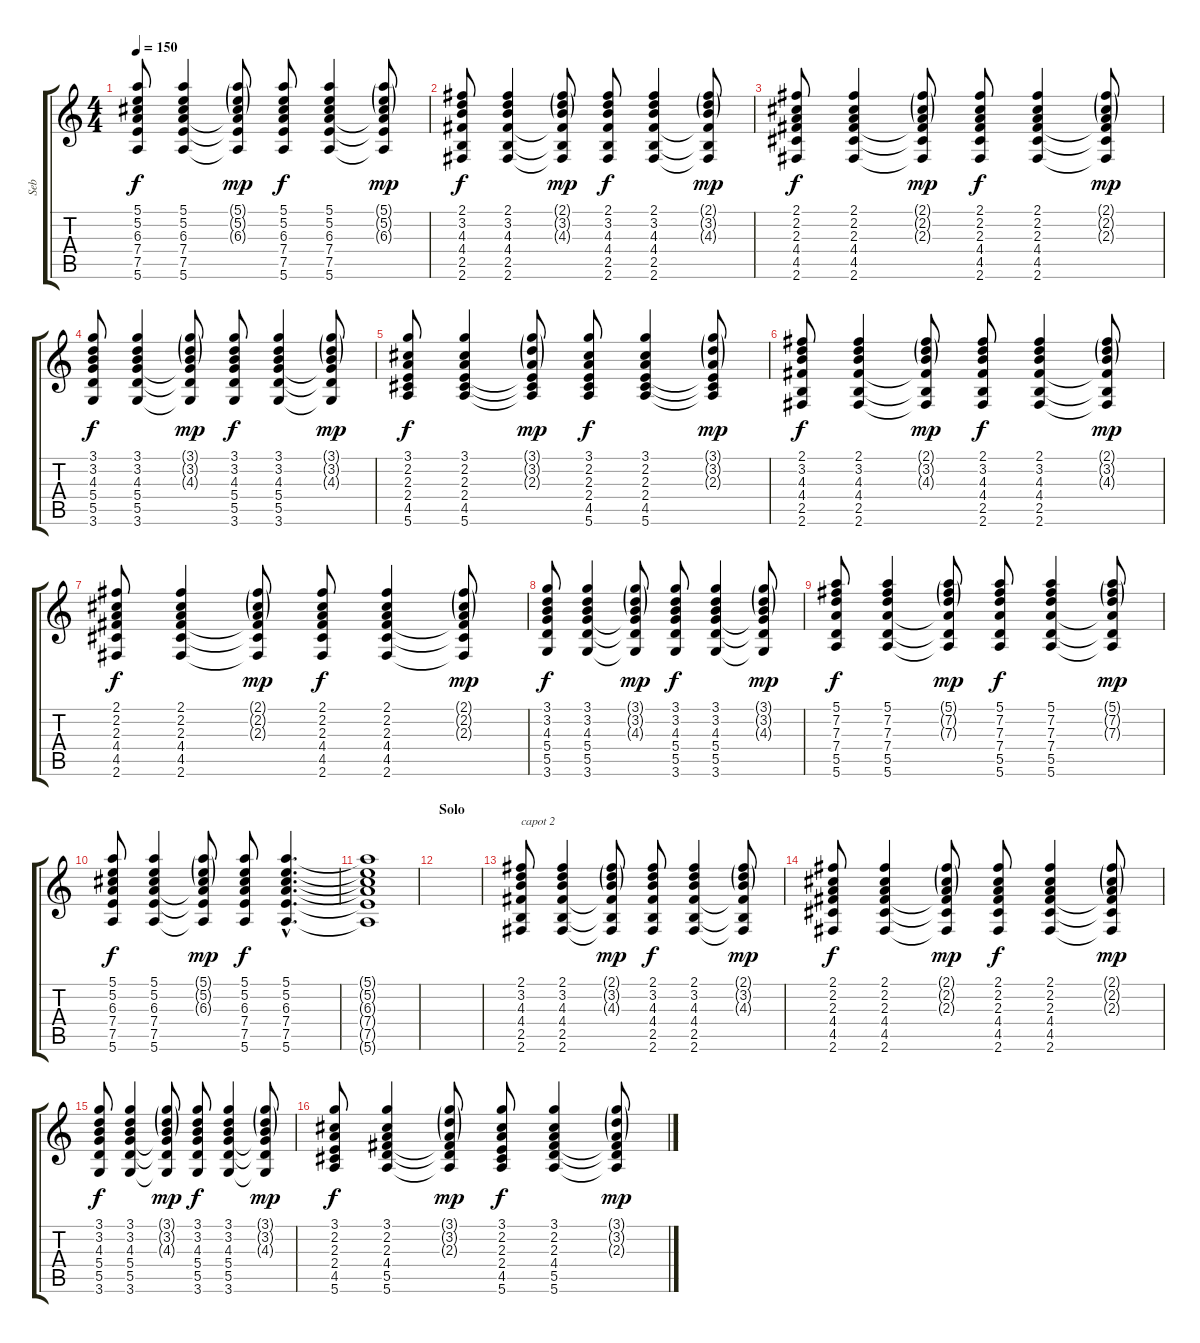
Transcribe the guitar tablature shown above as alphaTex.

\track ("Seb" "Seb") {instrument acousticguitarnylon}
\staff {score tabs}
\tuning (E4 B3 G3 D3 A2 E2) {hide}
\ts (4 4)
\tempo 150
\clef g2
\ks c
(5.1 5.2 6.3 7.4 7.5 5.6).8{dy f} (5.1 5.2 6.3 7.4 7.5 5.6).4 (5.1{g} 5.2{g} 6.3{g} 7.4{t} 7.5{t} 5.6{t}).8{dy mp} (5.1 5.2 6.3 7.4 7.5 5.6).8{dy f} (5.1 5.2 6.3 7.4 7.5 5.6).4 (5.1{g} 5.2{g} 6.3{g} 7.4{t} 7.5{t} 5.6{t}).8{dy mp} |
(2.1 3.2 4.3 4.4 2.5 2.6).8{dy f} (2.1 3.2 4.3 4.4 2.5 2.6).4 (2.1{g} 3.2{g} 4.3{g} 4.4{t} 2.5{t} 2.6{t}).8{dy mp} (2.1 3.2 4.3 4.4 2.5 2.6).8{dy f} (2.1 3.2 4.3 4.4 2.5 2.6).4 (2.1{g} 3.2{g} 4.3{g} 4.4{t} 2.5{t} 2.6{t}).8{dy mp} |
(2.1 2.2 2.3 4.4 4.5 2.6).8{dy f} (2.1 2.2 2.3 4.4 4.5 2.6).4 (2.1{g} 2.2{g} 2.3{g} 4.4{t} 4.5{t} 2.6{t}).8{dy mp} (2.1 2.2 2.3 4.4 4.5 2.6).8{dy f} (2.1 2.2 2.3 4.4 4.5 2.6).4 (2.1{g} 2.2{g} 2.3{g} 4.4{t} 4.5{t} 2.6{t}).8{dy mp} |
(3.1 3.2 4.3 5.4 5.5 3.6).8{dy f} (3.1 3.2 4.3 5.4 5.5 3.6).4 (3.1{g} 3.2{g} 4.3{g} 5.4{t} 5.5{t} 3.6{t}).8{dy mp} (3.1 3.2 4.3 5.4 5.5 3.6).8{dy f} (3.1 3.2 4.3 5.4 5.5 3.6).4 (3.1{g} 3.2{g} 4.3{g} 5.4{t} 5.5{t} 3.6{t}).8{dy mp} |
(3.1 2.2 2.3 2.4 4.5 5.6).8{dy f} (3.1 2.2 2.3 2.4 4.5 5.6).4 (3.1{g} 3.2{g} 2.3{g} 2.4{t} 4.5{t} 5.6{t}).8{dy mp} (3.1 2.2 2.3 2.4 4.5 5.6).8{dy f} (3.1 2.2 2.3 2.4 4.5 5.6).4 (3.1{g} 3.2{g} 2.3{g} 2.4{t} 4.5{t} 5.6{t}).8{dy mp} |
(2.1 3.2 4.3 4.4 2.5 2.6).8{dy f} (2.1 3.2 4.3 4.4 2.5 2.6).4 (2.1{g} 3.2{g} 4.3{g} 4.4{t} 2.5{t} 2.6{t}).8{dy mp} (2.1 3.2 4.3 4.4 2.5 2.6).8{dy f} (2.1 3.2 4.3 4.4 2.5 2.6).4 (2.1{g} 3.2{g} 4.3{g} 4.4{t} 2.5{t} 2.6{t}).8{dy mp} |
(2.1 2.2 2.3 4.4 4.5 2.6).8{dy f} (2.1 2.2 2.3 4.4 4.5 2.6).4 (2.1{g} 2.2{g} 2.3{g} 4.4{t} 4.5{t} 2.6{t}).8{dy mp} (2.1 2.2 2.3 4.4 4.5 2.6).8{dy f} (2.1 2.2 2.3 4.4 4.5 2.6).4 (2.1{g} 2.2{g} 2.3{g} 4.4{t} 4.5{t} 2.6{t}).8{dy mp} |
(3.1 3.2 4.3 5.4 5.5 3.6).8{dy f} (3.1 3.2 4.3 5.4 5.5 3.6).4 (3.1{g} 3.2{g} 4.3{g} 5.4{t} 5.5{t} 3.6{t}).8{dy mp} (3.1 3.2 4.3 5.4 5.5 3.6).8{dy f} (3.1 3.2 4.3 5.4 5.5 3.6).4 (3.1{g} 3.2{g} 4.3{g} 5.4{t} 5.5{t} 3.6{t}).8{dy mp} |
(5.1 7.2 7.3 7.4 5.5 5.6).8{dy f} (5.1 7.2 7.3 7.4 5.5 5.6).4 (5.1{g} 7.2{g} 7.3{g} 7.4{t} 5.5{t} 5.6{t}).8{dy mp} (5.1 7.2 7.3 7.4 5.5 5.6).8{dy f} (5.1 7.2 7.3 7.4 5.5 5.6).4 (5.1{g} 7.2{g} 7.3{g} 7.4{t} 5.5{t} 5.6{t}).8{dy mp} |
(5.1 5.2 6.3 7.4 7.5 5.6).8{dy f} (5.1 5.2 6.3 7.4 7.5 5.6).4 (5.1{g} 5.2{g} 6.3{g} 7.4{t} 7.5{t} 5.6{t}).8{dy mp} (5.1 5.2 6.3 7.4 7.5 5.6).8{dy f} (5.1{hac} 5.2{hac} 6.3{hac} 7.4{hac} 7.5{hac} 5.6{hac}).4{d} |
(5.1{t} 5.2{t} 6.3{t} 7.4{t} 7.5{t} 5.6{t}).1 |
\section ("" "Solo")
|
(2.1 3.2 4.3 4.4 2.5 2.6).8{txt "capot 2"} (2.1 3.2 4.3 4.4 2.5 2.6).4 (2.1{g} 3.2{g} 4.3{g} 4.4{t} 2.5{t} 2.6{t}).8{dy mp} (2.1 3.2 4.3 4.4 2.5 2.6).8{dy f} (2.1 3.2 4.3 4.4 2.5 2.6).4 (2.1{g} 3.2{g} 4.3{g} 4.4{t} 2.5{t} 2.6{t}).8{dy mp} |
(2.1 2.2 2.3 4.4 4.5 2.6).8{dy f} (2.1 2.2 2.3 4.4 4.5 2.6).4 (2.1{g} 2.2{g} 2.3{g} 4.4{t} 4.5{t} 2.6{t}).8{dy mp} (2.1 2.2 2.3 4.4 4.5 2.6).8{dy f} (2.1 2.2 2.3 4.4 4.5 2.6).4 (2.1{g} 2.2{g} 2.3{g} 4.4{t} 4.5{t} 2.6{t}).8{dy mp} |
(3.1 3.2 4.3 5.4 5.5 3.6).8{dy f} (3.1 3.2 4.3 5.4 5.5 3.6).4 (3.1{g} 3.2{g} 4.3{g} 5.4{t} 5.5{t} 3.6{t}).8{dy mp} (3.1 3.2 4.3 5.4 5.5 3.6).8{dy f} (3.1 3.2 4.3 5.4 5.5 3.6).4 (3.1{g} 3.2{g} 4.3{g} 5.4{t} 5.5{t} 3.6{t}).8{dy mp} |
(3.1 2.2 2.3 2.4 4.5 5.6).8{dy f} (3.1 2.2 2.3 4.4 5.5 5.6).4 (3.1{g} 3.2{g} 2.3{g} 4.4{t} 5.5{t} 5.6{t}).8{dy mp} (3.1 2.2 2.3 2.4 4.5 5.6).8{dy f} (3.1 2.2 2.3 4.4 5.5 5.6).4 (3.1{g} 3.2{g} 2.3{g} 4.4{t} 5.5{t} 5.6{t}).8{dy mp}
